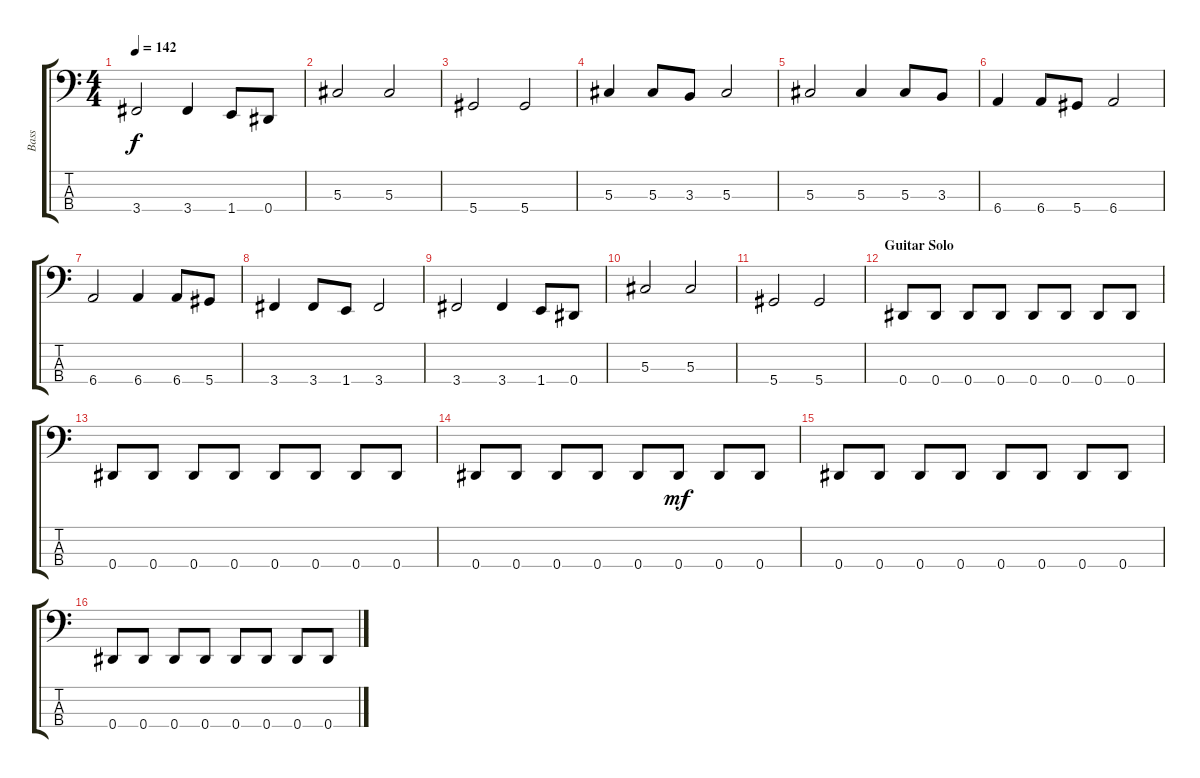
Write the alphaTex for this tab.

\track ("Bass" "Bass") {instrument electricbasspick}
\staff {score tabs}
\tuning (Gb2 Db2 Ab1 Eb1) {hide}
\ts (4 4)
\tempo 142
\clef f4
\ks c
3.4.2{dy f} 3.4.4 1.4.8 0.4.8 |
5.3.2 5.3.2 |
5.4.2 5.4.2 |
5.3.4 5.3.8 3.3.8 5.3.2 |
5.3.2 5.3.4 5.3.8 3.3.8 |
6.4.4 6.4.8 5.4.8 6.4.2 |
6.4.2 6.4.4 6.4.8 5.4.8 |
3.4.4 3.4.8 1.4.8 3.4.2 |
3.4.2 3.4.4 1.4.8 0.4.8 |
5.3.2 5.3.2 |
5.4.2 5.4.2 |
\section ("" "Guitar Solo")
0.4.8 0.4.8 0.4.8 0.4.8 0.4.8 0.4.8 0.4.8 0.4.8 |
0.4.8 0.4.8 0.4.8 0.4.8 0.4.8 0.4.8 0.4.8 0.4.8 |
0.4.8 0.4.8 0.4.8 0.4.8 0.4.8 0.4.8{dy mf} 0.4.8 0.4.8 |
0.4.8 0.4.8 0.4.8 0.4.8 0.4.8 0.4.8 0.4.8 0.4.8 |
0.4.8 0.4.8 0.4.8 0.4.8 0.4.8 0.4.8 0.4.8 0.4.8
